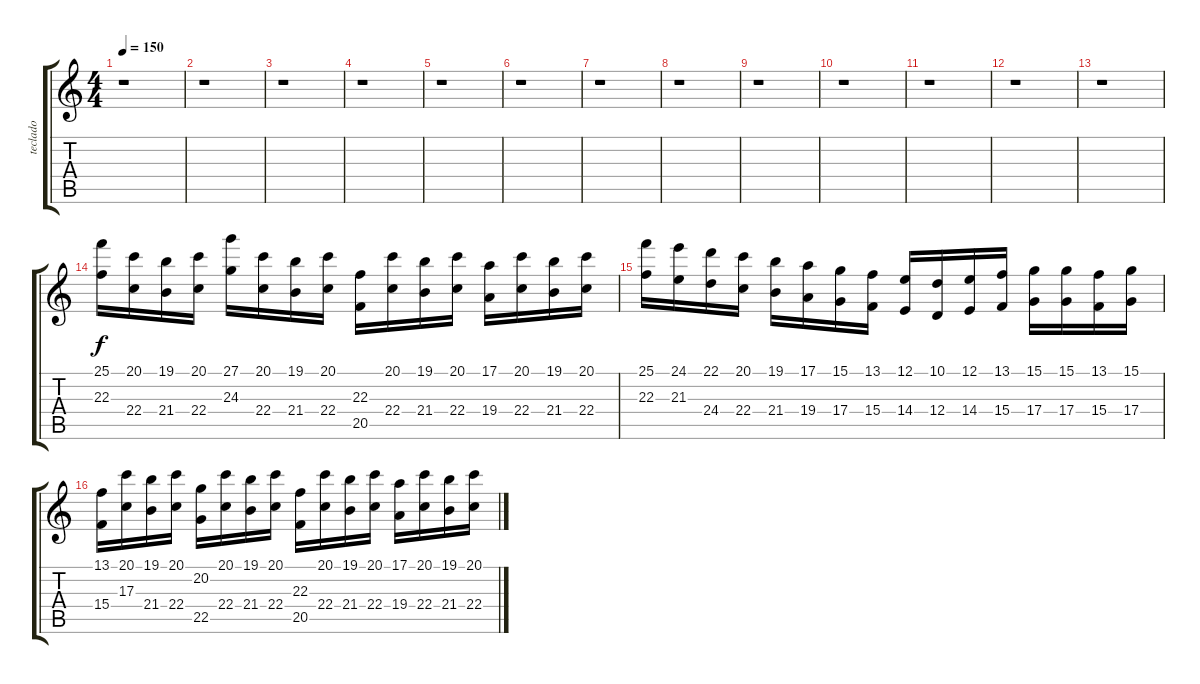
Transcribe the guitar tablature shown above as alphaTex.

\track ("teclado" "teclado") {instrument stringensemble1}
\staff {score tabs}
\tuning (E4 B3 G3 D3 A2 E2) {hide}
\ts (4 4)
\tempo 150
\clef g2
\ks c
r.1{dy f} |
r.1 |
r.1 |
r.1 |
r.1 |
r.1 |
r.1 |
r.1 |
r.1 |
r.1 |
r.1 |
r.1 |
r.1 |
(25.1 22.3).16 (20.1 22.4).16 (19.1 21.4).16 (20.1 22.4).16 (27.1 24.3).16 (20.1 22.4).16 (19.1 21.4).16 (20.1 22.4).16 (22.3 20.5).16 (20.1 22.4).16 (19.1 21.4).16 (20.1 22.4).16 (17.1 19.4).16 (20.1 22.4).16 (19.1 21.4).16 (20.1 22.4).16 |
(25.1 22.3).16 (24.1 21.3).16 (22.1 24.4).16 (20.1 22.4).16 (19.1 21.4).16 (17.1 19.4).16 (15.1 17.4).16 (13.1 15.4).16 (12.1 14.4).16 (10.1 12.4).16 (12.1 14.4).16 (13.1 15.4).16 (15.1 17.4).16 (15.1 17.4).16 (13.1 15.4).16 (15.1 17.4).16 |
(13.1 15.4).16 (20.1 17.3).16 (19.1 21.4).16 (20.1 22.4).16 (20.2 22.5).16 (20.1 22.4).16 (19.1 21.4).16 (20.1 22.4).16 (22.3 20.5).16 (20.1 22.4).16 (19.1 21.4).16 (20.1 22.4).16 (17.1 19.4).16 (20.1 22.4).16 (19.1 21.4).16 (20.1 22.4).16
